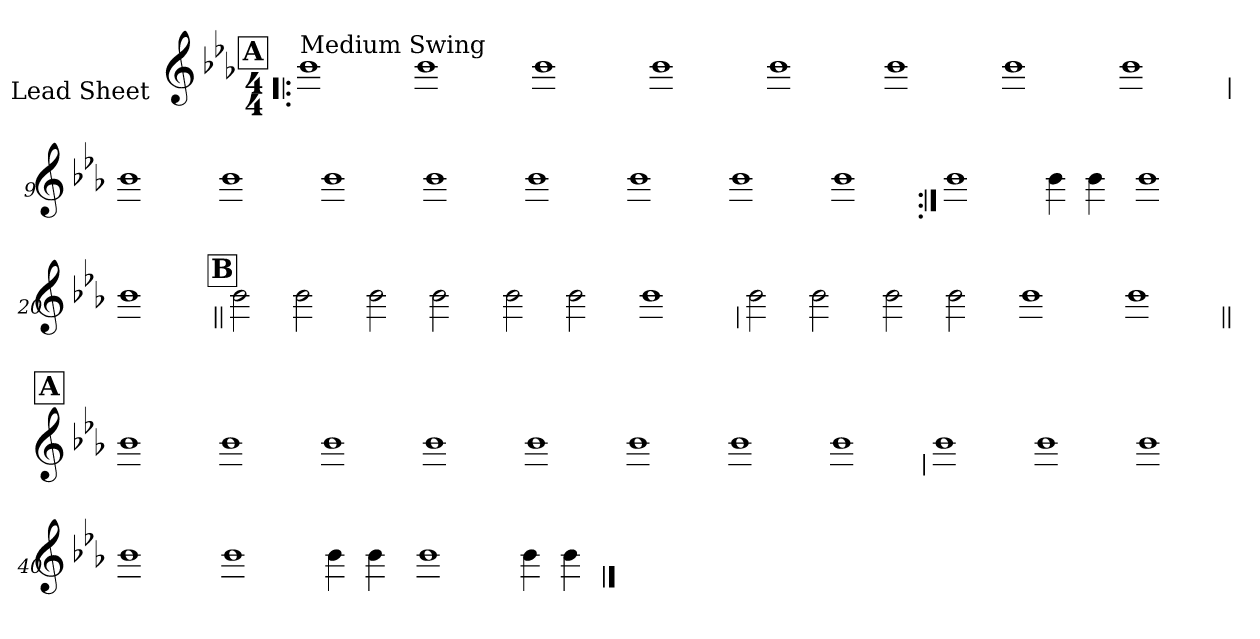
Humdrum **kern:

**kern
*part1
*staff1
*I"Lead Sheet
*stria0
*clefG2
*k[b-e-a-]
*E-:
*M4/4
!!LO:REH:place=s1:a:t=A
=1!|:
!LO:TX:a:t=Medium Swing
1b-
=2-
1b-
=3-
1b-
=4-
1b-
=5-
1b-
=6-
1b-
=7-
1b-
=8-
1b-
!!LO:LB:g=z
=9
1b-
=10-
1b-
=11-
1b-
=12-
1b-
=13-
1b-
=14-
1b-
=15-
1b-
=16-
1b-
!!LO:LB:g=z
=17:|!
1b-
=18-
4b-
4b-
=19-
1b-
=20-
1b-
!!LO:LB:g=z
!!LO:REH:place=s1:a:t=B
=21||
2b-
2b-
=22-
2b-
2b-
=23-
2b-
2b-
=24-
1b-
!!LO:LB:g=z
=25
2b-
2b-
=26-
2b-
2b-
=27-
1b-
=28-
1b-
!!LO:LB:g=z
!!LO:REH:place=s1:a:t=A
=29||
1b-
=30-
1b-
=31-
1b-
=32-
1b-
=33-
1b-
=34-
1b-
=35-
1b-
=36-
1b-
!!LO:LB:g=z
=37
1b-
=38-
1b-
=39-
1b-
=40-
1b-
=41-
1b-
=42-
4b-
4b-
=43-
1b-
=44-
4b-
4b-
==
*-
